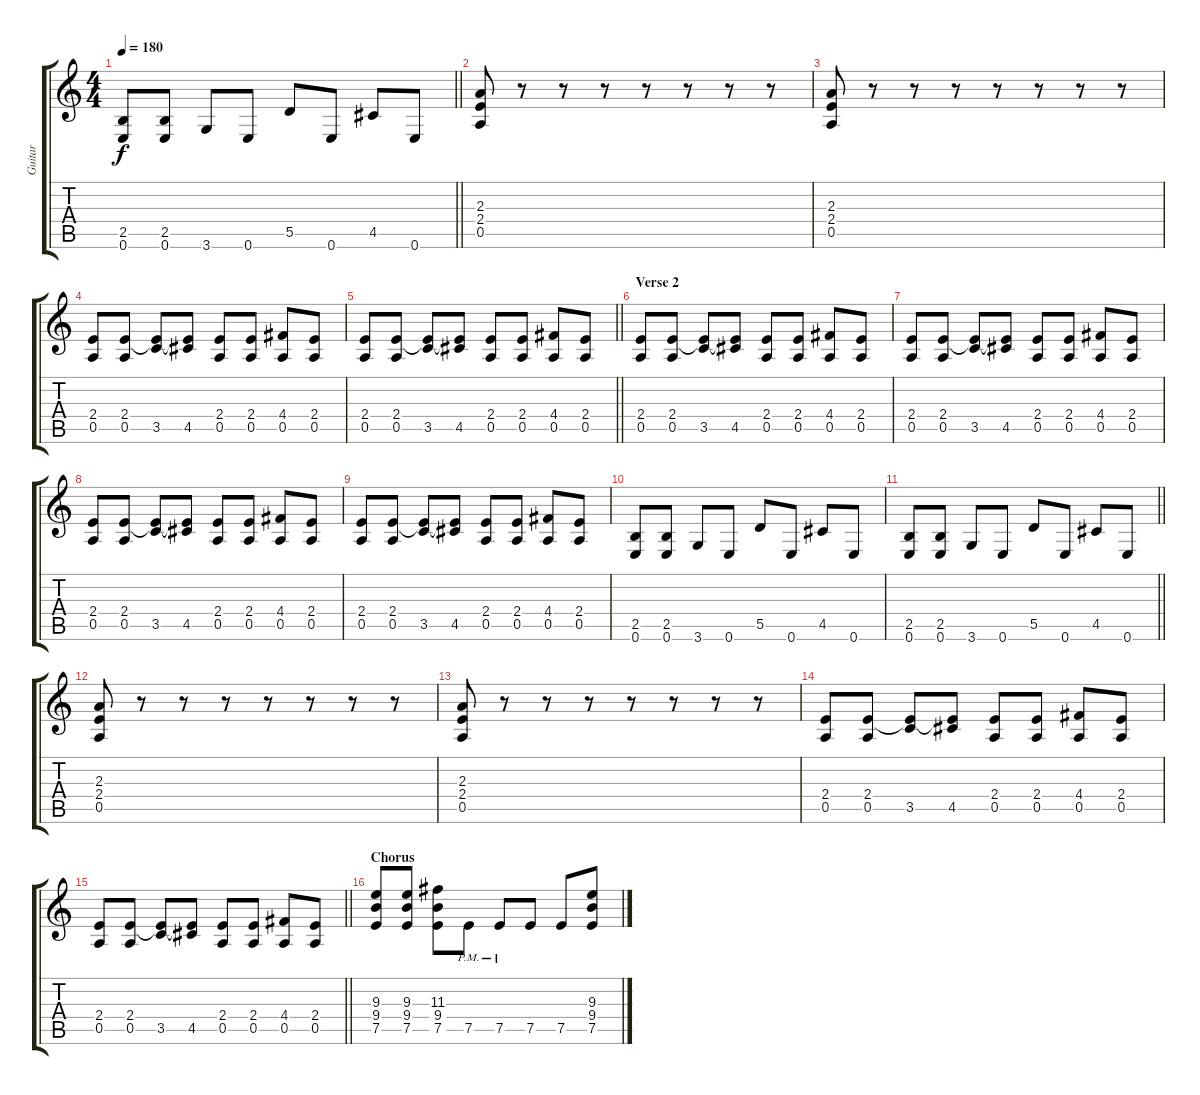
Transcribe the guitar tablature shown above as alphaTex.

\track ("Guitar" "Guitar") {instrument overdrivenguitar}
\staff {score tabs}
\tuning (E4 B3 G3 D3 A2 E2) {hide}
\ts (4 4)
\tempo 180
\clef g2
\barLineRight lightlight
\ks c
(2.5 0.6).8{dy f} (2.5 0.6).8 3.6.8 0.6.8 5.5.8 0.6.8 4.5.8 0.6.8 |
(2.3 2.4 0.5).8 r.8 r.8 r.8 r.8 r.8 r.8 r.8 |
(2.3 2.4 0.5).8 r.8 r.8 r.8 r.8 r.8 r.8 r.8 |
(2.4 0.5).8 (2.4 0.5).8 (2.4{t} 3.5).8 (2.4{t} 4.5).8 (2.4 0.5).8 (2.4 0.5).8 (4.4 0.5).8 (2.4 0.5).8 |
\barLineRight lightlight
(2.4 0.5).8 (2.4 0.5).8 (2.4{t} 3.5).8 (2.4{t} 4.5).8 (2.4 0.5).8 (2.4 0.5).8 (4.4 0.5).8 (2.4 0.5).8 |
\section ("" "Verse 2")
(2.4 0.5).8 (2.4 0.5).8 (2.4{t} 3.5).8 (2.4{t} 4.5).8 (2.4 0.5).8 (2.4 0.5).8 (4.4 0.5).8 (2.4 0.5).8 |
(2.4 0.5).8 (2.4 0.5).8 (2.4{t} 3.5).8 (2.4{t} 4.5).8 (2.4 0.5).8 (2.4 0.5).8 (4.4 0.5).8 (2.4 0.5).8 |
(2.4 0.5).8 (2.4 0.5).8 (2.4{t} 3.5).8 (2.4{t} 4.5).8 (2.4 0.5).8 (2.4 0.5).8 (4.4 0.5).8 (2.4 0.5).8 |
(2.4 0.5).8 (2.4 0.5).8 (2.4{t} 3.5).8 (2.4{t} 4.5).8 (2.4 0.5).8 (2.4 0.5).8 (4.4 0.5).8 (2.4 0.5).8 |
(2.5 0.6).8 (2.5 0.6).8 3.6.8 0.6.8 5.5.8 0.6.8 4.5.8 0.6.8 |
\barLineRight lightlight
(2.5 0.6).8 (2.5 0.6).8 3.6.8 0.6.8 5.5.8 0.6.8 4.5.8 0.6.8 |
(2.3 2.4 0.5).8 r.8 r.8 r.8 r.8 r.8 r.8 r.8 |
(2.3 2.4 0.5).8 r.8 r.8 r.8 r.8 r.8 r.8 r.8 |
(2.4 0.5).8 (2.4 0.5).8 (2.4{t} 3.5).8 (2.4{t} 4.5).8 (2.4 0.5).8 (2.4 0.5).8 (4.4 0.5).8 (2.4 0.5).8 |
\barLineRight lightlight
(2.4 0.5).8 (2.4 0.5).8 (2.4{t} 3.5).8 (2.4{t} 4.5).8 (2.4 0.5).8 (2.4 0.5).8 (4.4 0.5).8 (2.4 0.5).8 |
\section ("" "Chorus")
(9.3 9.4 7.5).8 (9.3 9.4 7.5).8 (11.3 9.4 7.5).8 7.5{pm}.8 7.5{pm}.8 7.5.8 7.5.8 (9.3 9.4 7.5).8
